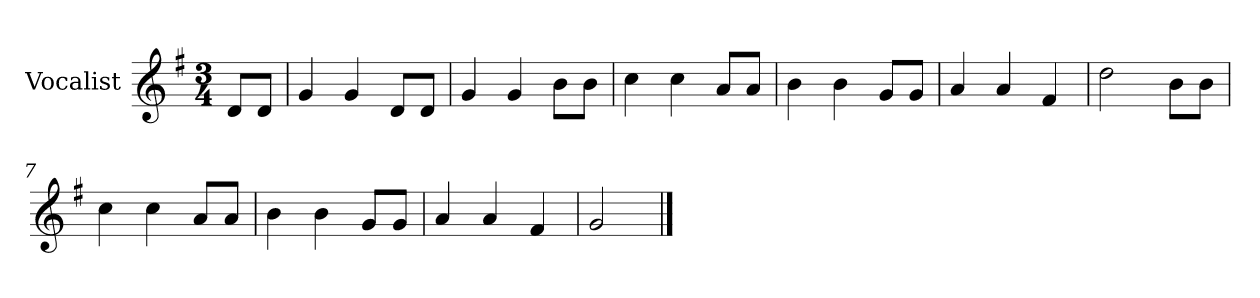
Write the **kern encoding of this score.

**kern
*part1
*staff1
*I"Vocalist
*k[f#]
*G:
*M3/4
=
8dL
8dJ
=1
4g
4g
8dL
8dJ
=2
4g
4g
8bL
8bJ
=3
4cc
4cc
8aL
8aJ
=4
4b
4b
8gL
8gJ
=5
4a
4a
4f#
=6
2dd
8bL
8bJ
=7
4cc
4cc
8aL
8aJ
=8
4b
4b
8gL
8gJ
=9
4a
4a
4f#
=10
2g
==
*-
